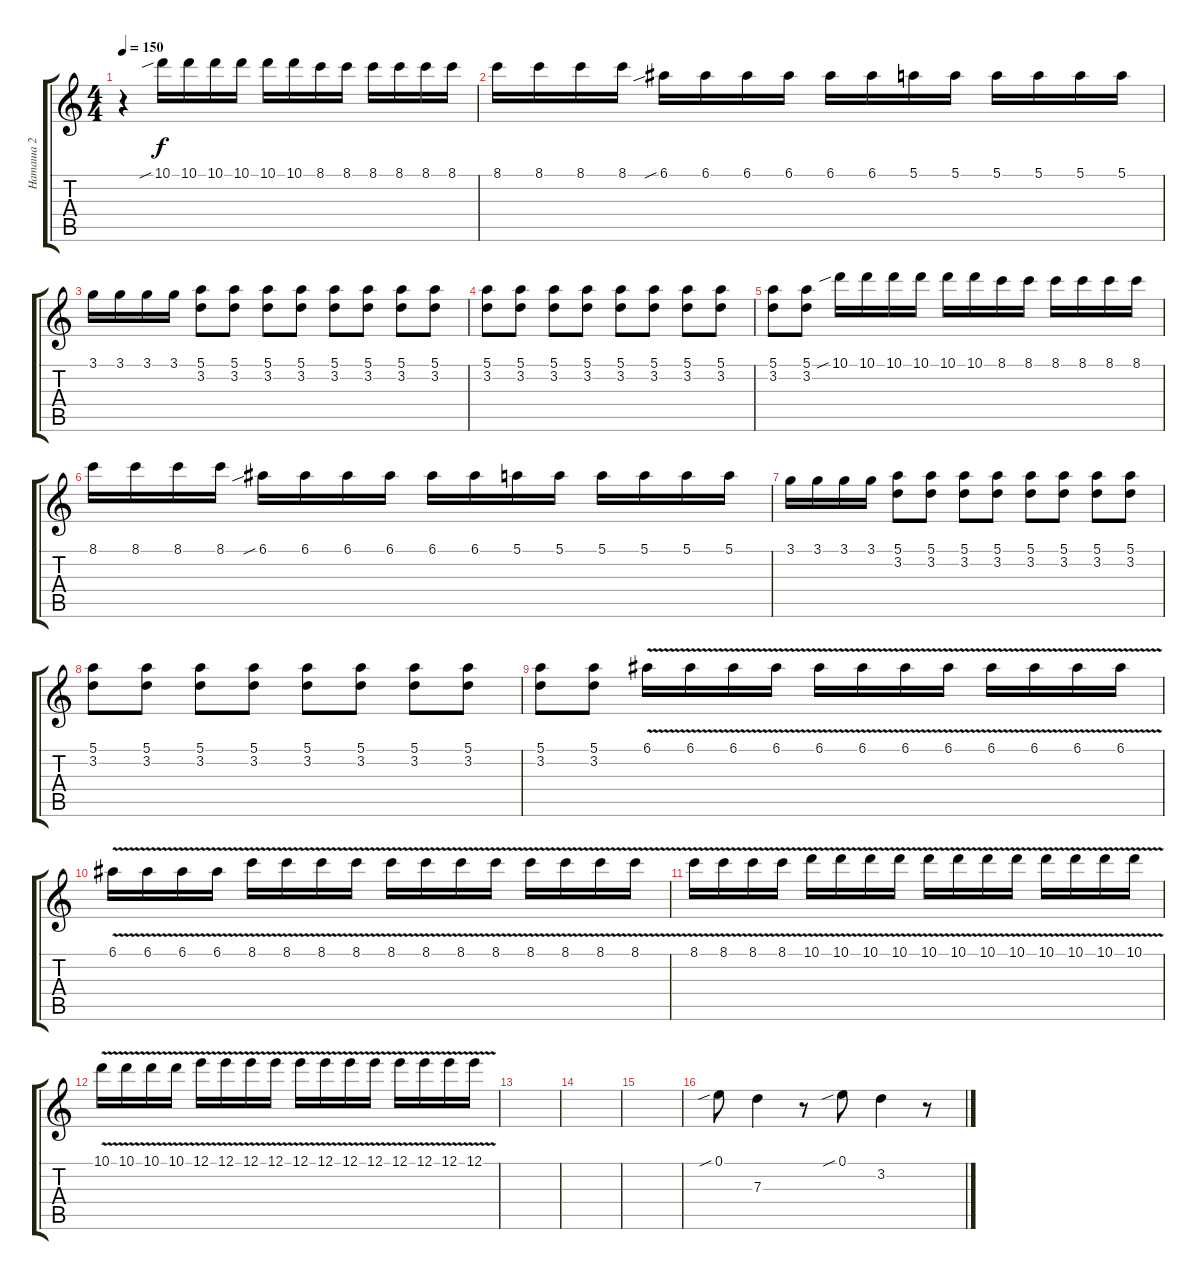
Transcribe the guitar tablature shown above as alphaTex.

\track ("Наташа 2" "Наташа 2") {instrument synthbass1}
\staff {score tabs}
\tuning (E4 B3 G3 D3 A2 E2) {hide}
\ts (4 4)
\tempo 150
\clef g2
\ks c
r.4{dy f volume 10 instrument overdrivenguitar} 10.1{sib}.16 10.1.16 10.1.16 10.1.16 10.1.16 10.1.16 8.1.16 8.1.16 8.1.16 8.1.16 8.1.16 8.1.16 |
8.1.16 8.1.16 8.1.16 8.1.16 6.1{sib}.16 6.1.16 6.1.16 6.1.16 6.1.16 6.1.16 5.1.16 5.1.16 5.1.16 5.1.16 5.1.16 5.1.16 |
3.1.16 3.1.16 3.1.16 3.1.16 (5.1 3.2).8 (5.1 3.2).8 (5.1 3.2).8 (5.1 3.2).8 (5.1 3.2).8 (5.1 3.2).8 (5.1 3.2).8 (5.1 3.2).8 |
(5.1 3.2).8 (5.1 3.2).8 (5.1 3.2).8 (5.1 3.2).8 (5.1 3.2).8 (5.1 3.2).8 (5.1 3.2).8 (5.1 3.2).8 |
(5.1 3.2).8 (5.1 3.2).8 10.1{sib}.16 10.1.16 10.1.16 10.1.16 10.1.16 10.1.16 8.1.16 8.1.16 8.1.16 8.1.16 8.1.16 8.1.16 |
8.1.16 8.1.16 8.1.16 8.1.16 6.1{sib}.16 6.1.16 6.1.16 6.1.16 6.1.16 6.1.16 5.1.16 5.1.16 5.1.16 5.1.16 5.1.16 5.1.16 |
3.1.16 3.1.16 3.1.16 3.1.16 (5.1 3.2).8 (5.1 3.2).8 (5.1 3.2).8 (5.1 3.2).8 (5.1 3.2).8 (5.1 3.2).8 (5.1 3.2).8 (5.1 3.2).8 |
(5.1 3.2).8 (5.1 3.2).8 (5.1 3.2).8 (5.1 3.2).8 (5.1 3.2).8 (5.1 3.2).8 (5.1 3.2).8 (5.1 3.2).8 |
(5.1 3.2).8 (5.1 3.2).8 6.1{v}.16 6.1{v}.16 6.1{v}.16 6.1{v}.16 6.1{v}.16 6.1{v}.16 6.1{v}.16 6.1{v}.16 6.1{v}.16 6.1{v}.16 6.1{v}.16 6.1{v}.16 |
6.1{v}.16 6.1{v}.16 6.1{v}.16 6.1{v}.16 8.1{v}.16 8.1{v}.16 8.1{v}.16 8.1{v}.16 8.1{v}.16 8.1{v}.16 8.1{v}.16 8.1{v}.16 8.1{v}.16 8.1{v}.16 8.1{v}.16 8.1{v}.16 |
8.1{v}.16 8.1{v}.16 8.1{v}.16 8.1{v}.16 10.1{v}.16 10.1{v}.16 10.1{v}.16 10.1{v}.16 10.1{v}.16 10.1{v}.16 10.1{v}.16 10.1{v}.16 10.1{v}.16 10.1{v}.16 10.1{v}.16 10.1{v}.16 |
10.1{v}.16 10.1{v}.16 10.1{v}.16 10.1{v}.16 12.1{v}.16 12.1{v}.16 12.1{v}.16 12.1{v}.16 12.1{v}.16 12.1{v}.16 12.1{v}.16 12.1{v}.16 12.1{v}.16 12.1{v}.16 12.1{v}.16 12.1{v}.16 |
|
|
|
0.1{sib}.8 7.3.4 r.8 0.1{sib}.8 3.2.4 r.8
